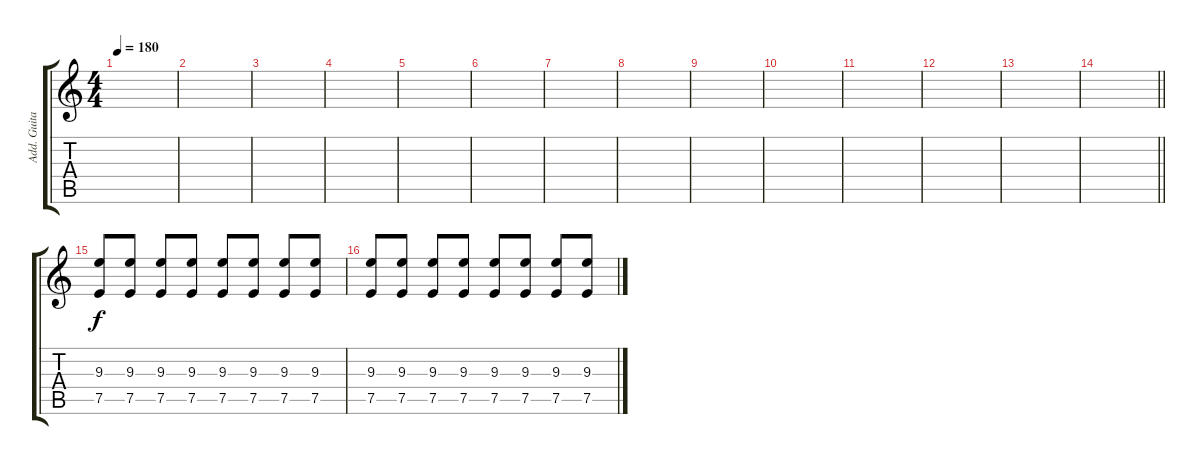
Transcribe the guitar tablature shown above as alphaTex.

\track ("Add. Guitar 2" "Add. Guita") {instrument distortionguitar}
\staff {score tabs}
\tuning (E4 B3 G3 D3 A2 E2) {hide}
\ts (4 4)
\tempo 180
\clef g2
\ks c
|
|
|
|
|
|
|
|
|
|
|
|
|
\barLineRight lightlight
|
(9.3 7.5).8{dy f} (9.3 7.5).8 (9.3 7.5).8 (9.3 7.5).8 (9.3 7.5).8 (9.3 7.5).8 (9.3 7.5).8 (9.3 7.5).8 |
(9.3 7.5).8 (9.3 7.5).8 (9.3 7.5).8 (9.3 7.5).8 (9.3 7.5).8 (9.3 7.5).8 (9.3 7.5).8 (9.3 7.5).8
